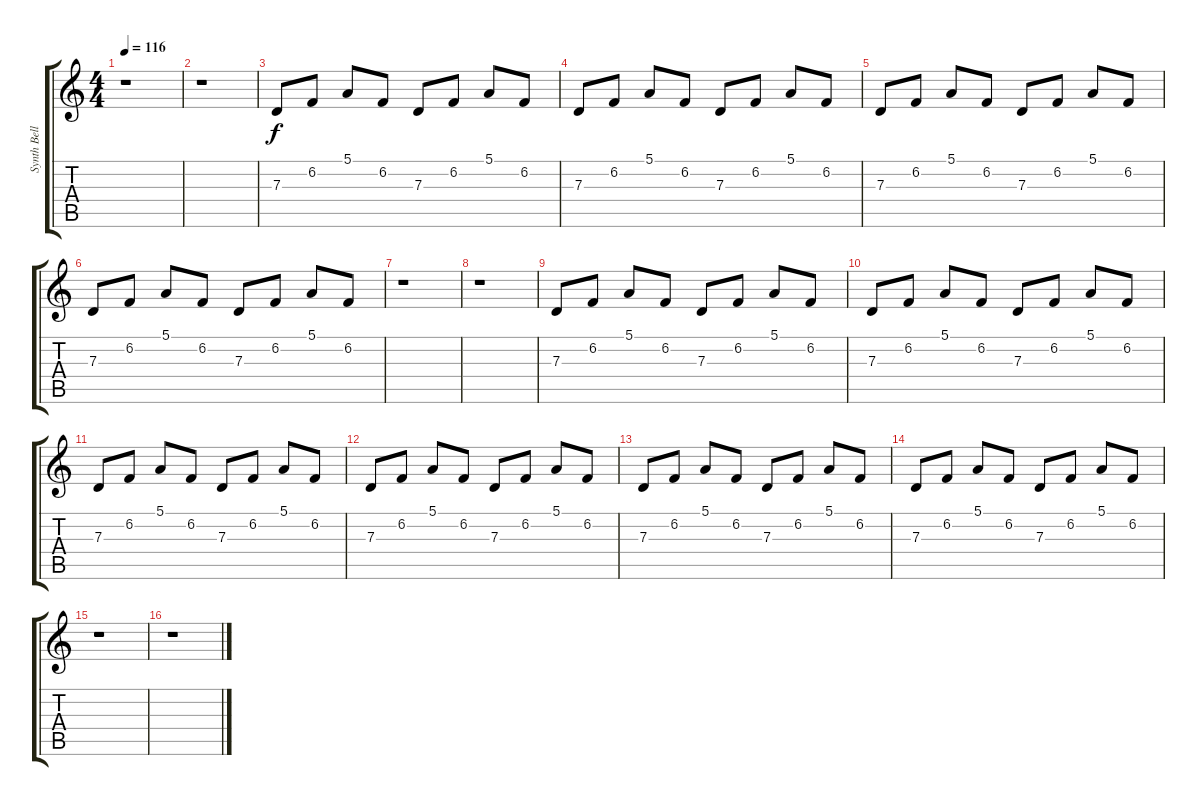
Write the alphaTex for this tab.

\track ("Synth Bells" "Synth Bell") {instrument marimba}
\staff {score tabs}
\tuning (E4 B3 G3 D3 A2 E2) {hide}
\ts (4 4)
\tempo 116
\clef g2
\ks c
r.1{dy f} |
r.1 |
7.3.8 6.2.8 5.1.8 6.2.8 7.3.8 6.2.8 5.1.8 6.2.8 |
7.3.8 6.2.8 5.1.8 6.2.8 7.3.8 6.2.8 5.1.8 6.2.8 |
7.3.8 6.2.8 5.1.8 6.2.8 7.3.8 6.2.8 5.1.8 6.2.8 |
7.3.8 6.2.8 5.1.8 6.2.8 7.3.8 6.2.8 5.1.8 6.2.8 |
r.1 |
r.1 |
7.3.8 6.2.8 5.1.8 6.2.8 7.3.8 6.2.8 5.1.8 6.2.8 |
7.3.8 6.2.8 5.1.8 6.2.8 7.3.8 6.2.8 5.1.8 6.2.8 |
7.3.8 6.2.8 5.1.8 6.2.8 7.3.8 6.2.8 5.1.8 6.2.8 |
7.3.8 6.2.8 5.1.8 6.2.8 7.3.8 6.2.8 5.1.8 6.2.8 |
7.3.8 6.2.8 5.1.8 6.2.8 7.3.8 6.2.8 5.1.8 6.2.8 |
7.3.8 6.2.8 5.1.8 6.2.8 7.3.8 6.2.8 5.1.8 6.2.8 |
r.1 |
r.1
